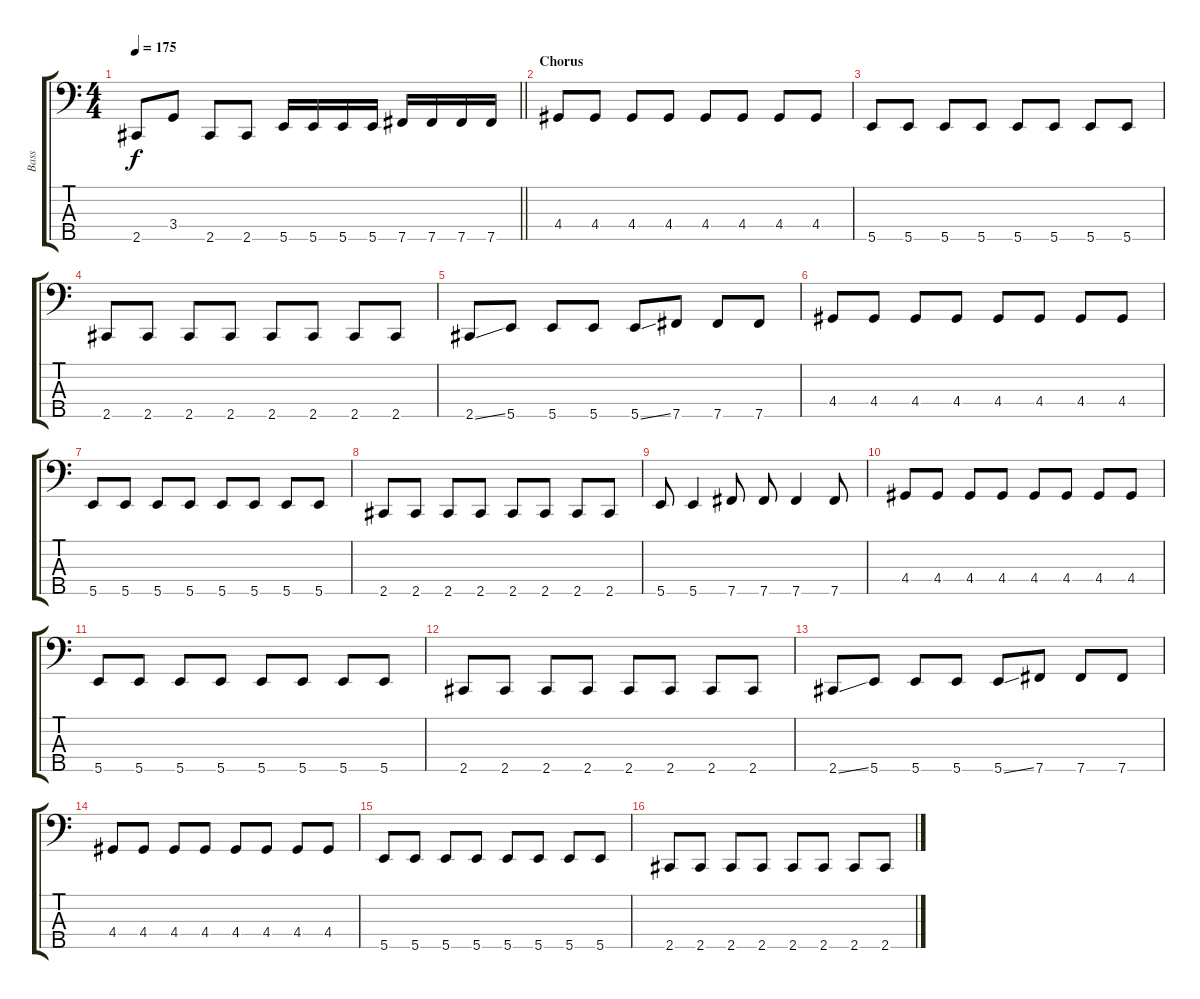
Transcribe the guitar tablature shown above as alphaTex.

\track ("Bass" "Bass") {instrument electricbasspick}
\staff {score tabs}
\tuning (G2 D2 A1 E1 B0) {hide}
\ts (4 4)
\tempo 175
\clef f4
\barLineRight lightlight
\ks c
2.5.8{dy f} 3.4.8 2.5.8 2.5.8 5.5.16 5.5.16 5.5.16 5.5.16 7.5.16 7.5.16 7.5.16 7.5.16 |
\section ("" "Chorus")
4.4.8 4.4.8 4.4.8 4.4.8 4.4.8 4.4.8 4.4.8 4.4.8 |
5.5.8 5.5.8 5.5.8 5.5.8 5.5.8 5.5.8 5.5.8 5.5.8 |
2.5.8 2.5.8 2.5.8 2.5.8 2.5.8 2.5.8 2.5.8 2.5.8 |
2.5{ss}.8 5.5.8 5.5.8 5.5.8 5.5{ss}.8 7.5.8 7.5.8 7.5.8 |
4.4.8 4.4.8 4.4.8 4.4.8 4.4.8 4.4.8 4.4.8 4.4.8 |
5.5.8 5.5.8 5.5.8 5.5.8 5.5.8 5.5.8 5.5.8 5.5.8 |
2.5.8 2.5.8 2.5.8 2.5.8 2.5.8 2.5.8 2.5.8 2.5.8 |
5.5.8 5.5.4 7.5.8 7.5.8 7.5.4 7.5.8 |
4.4.8 4.4.8 4.4.8 4.4.8 4.4.8 4.4.8 4.4.8 4.4.8 |
5.5.8 5.5.8 5.5.8 5.5.8 5.5.8 5.5.8 5.5.8 5.5.8 |
2.5.8 2.5.8 2.5.8 2.5.8 2.5.8 2.5.8 2.5.8 2.5.8 |
2.5{ss}.8 5.5.8 5.5.8 5.5.8 5.5{ss}.8 7.5.8 7.5.8 7.5.8 |
4.4.8 4.4.8 4.4.8 4.4.8 4.4.8 4.4.8 4.4.8 4.4.8 |
5.5.8 5.5.8 5.5.8 5.5.8 5.5.8 5.5.8 5.5.8 5.5.8 |
2.5.8 2.5.8 2.5.8 2.5.8 2.5.8 2.5.8 2.5.8 2.5.8
